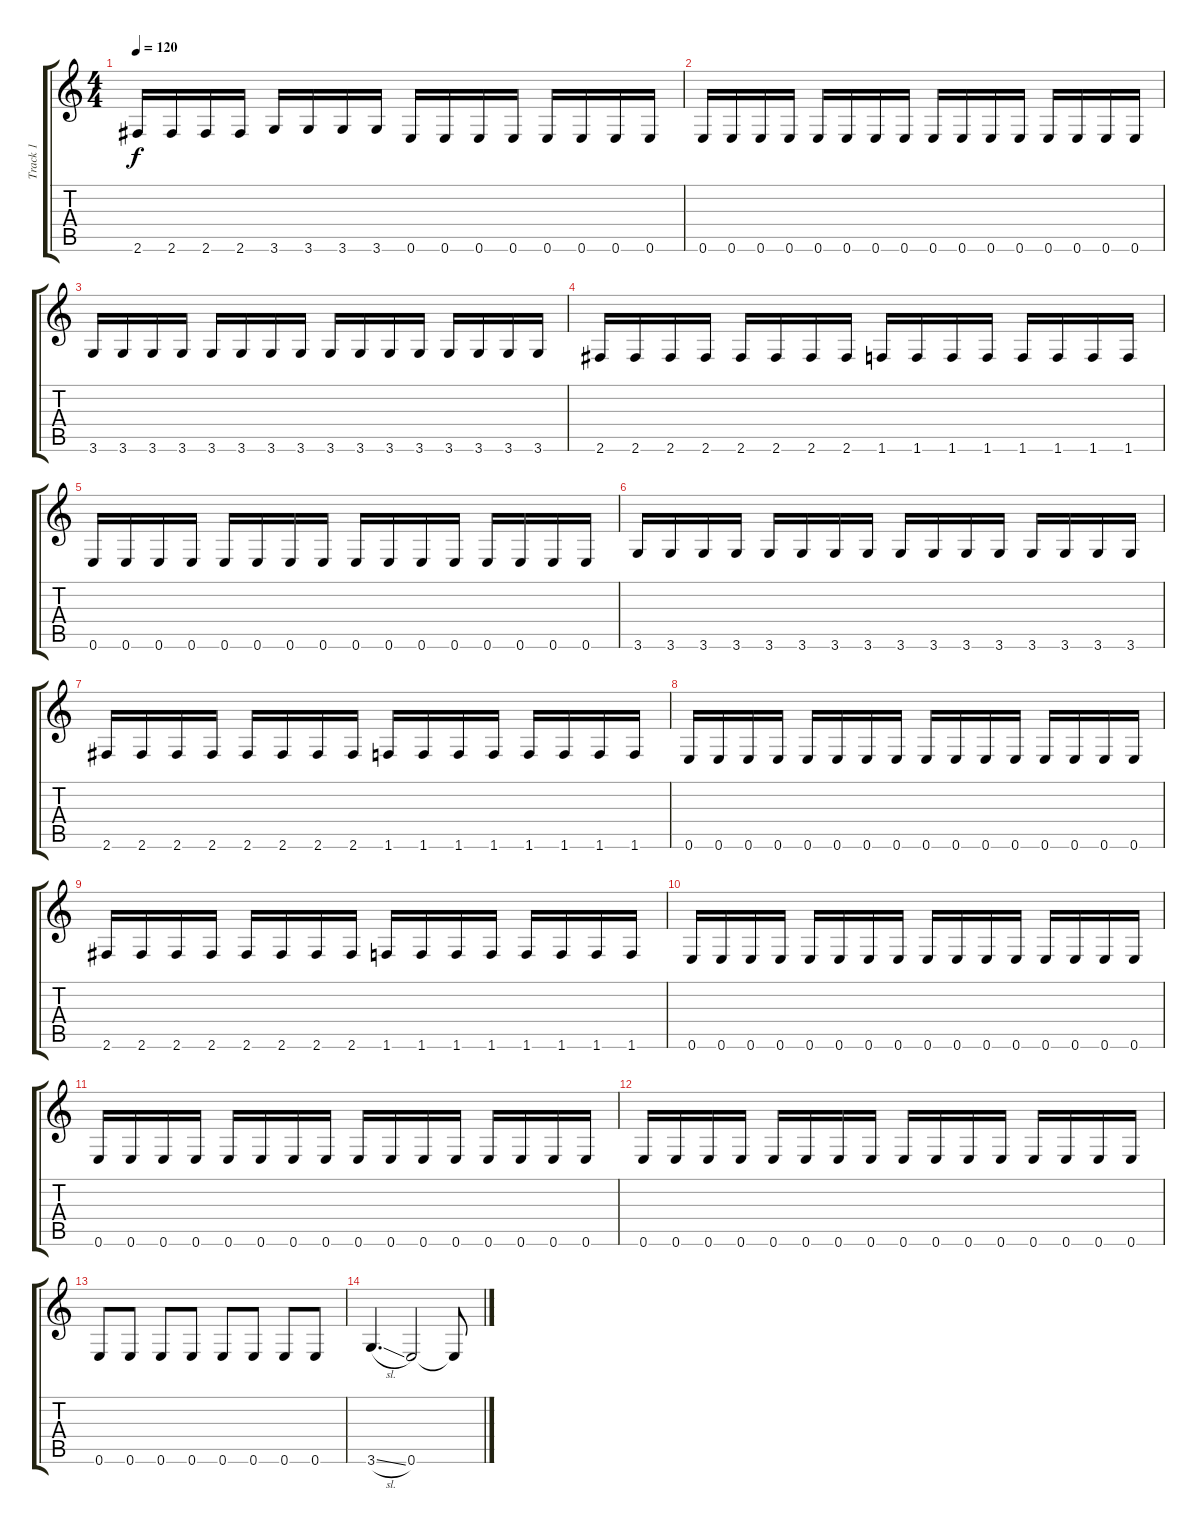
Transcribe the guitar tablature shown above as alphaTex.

\track ("Track 1" "Track 1") {instrument overdrivenguitar}
\staff {score tabs}
\tuning (E4 B3 G3 D3 A2 E2) {hide}
\ts (4 4)
\tempo 120
\clef g2
\ks c
2.6.16{dy f} 2.6.16 2.6.16 2.6.16 3.6.16 3.6.16 3.6.16 3.6.16 0.6.16 0.6.16 0.6.16 0.6.16 0.6.16 0.6.16 0.6.16 0.6.16 |
0.6.16 0.6.16 0.6.16 0.6.16 0.6.16 0.6.16 0.6.16 0.6.16 0.6.16 0.6.16 0.6.16 0.6.16 0.6.16 0.6.16 0.6.16 0.6.16 |
3.6.16 3.6.16 3.6.16 3.6.16 3.6.16 3.6.16 3.6.16 3.6.16 3.6.16 3.6.16 3.6.16 3.6.16 3.6.16 3.6.16 3.6.16 3.6.16 |
2.6.16 2.6.16 2.6.16 2.6.16 2.6.16 2.6.16 2.6.16 2.6.16 1.6.16 1.6.16 1.6.16 1.6.16 1.6.16 1.6.16 1.6.16 1.6.16 |
0.6.16 0.6.16 0.6.16 0.6.16 0.6.16 0.6.16 0.6.16 0.6.16 0.6.16 0.6.16 0.6.16 0.6.16 0.6.16 0.6.16 0.6.16 0.6.16 |
3.6.16 3.6.16 3.6.16 3.6.16 3.6.16 3.6.16 3.6.16 3.6.16 3.6.16 3.6.16 3.6.16 3.6.16 3.6.16 3.6.16 3.6.16 3.6.16 |
2.6.16 2.6.16 2.6.16 2.6.16 2.6.16 2.6.16 2.6.16 2.6.16 1.6.16 1.6.16 1.6.16 1.6.16 1.6.16 1.6.16 1.6.16 1.6.16 |
0.6.16 0.6.16 0.6.16 0.6.16 0.6.16 0.6.16 0.6.16 0.6.16 0.6.16 0.6.16 0.6.16 0.6.16 0.6.16 0.6.16 0.6.16 0.6.16 |
2.6.16 2.6.16 2.6.16 2.6.16 2.6.16 2.6.16 2.6.16 2.6.16 1.6.16 1.6.16 1.6.16 1.6.16 1.6.16 1.6.16 1.6.16 1.6.16 |
0.6.16 0.6.16 0.6.16 0.6.16 0.6.16 0.6.16 0.6.16 0.6.16 0.6.16 0.6.16 0.6.16 0.6.16 0.6.16 0.6.16 0.6.16 0.6.16 |
0.6.16 0.6.16 0.6.16 0.6.16 0.6.16 0.6.16 0.6.16 0.6.16 0.6.16 0.6.16 0.6.16 0.6.16 0.6.16 0.6.16 0.6.16 0.6.16 |
0.6.16 0.6.16 0.6.16 0.6.16 0.6.16 0.6.16 0.6.16 0.6.16 0.6.16 0.6.16 0.6.16 0.6.16 0.6.16 0.6.16 0.6.16 0.6.16 |
0.6.8 0.6.8 0.6.8 0.6.8 0.6.8 0.6.8 0.6.8 0.6.8 |
3.6{sl}.4{d} 0.6.2 0.6{t}.8
